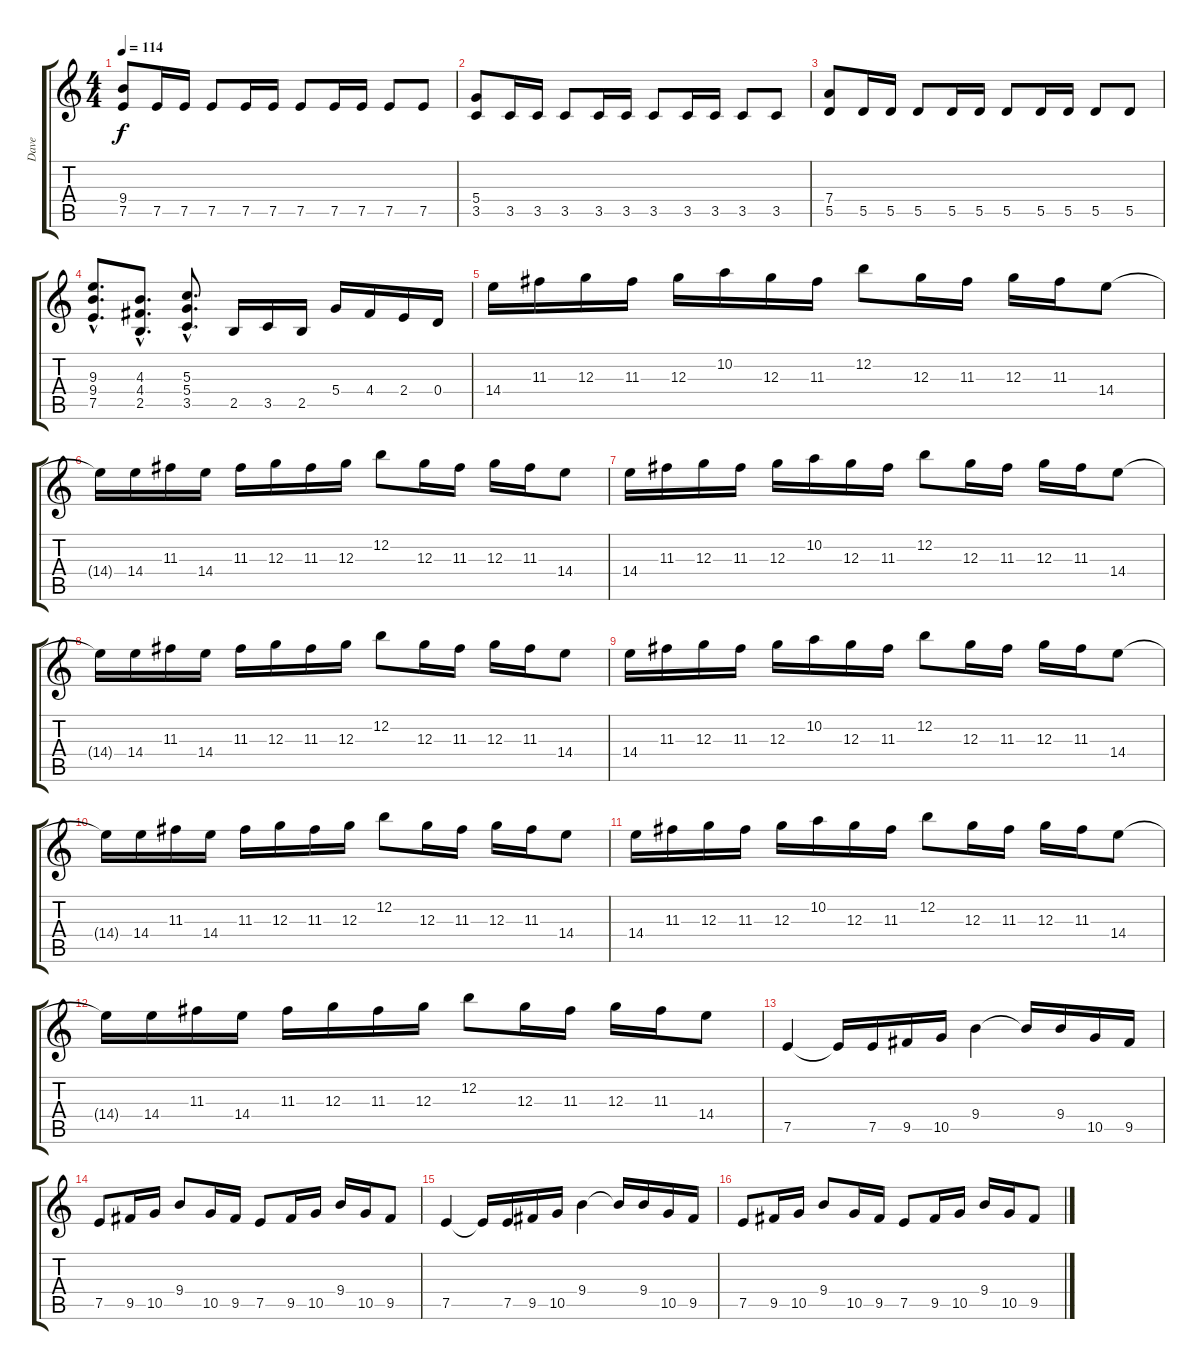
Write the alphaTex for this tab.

\track ("Dave" "Dave") {instrument distortionguitar}
\staff {score tabs}
\tuning (E4 B3 G3 D3 A2 E2) {hide}
\ts (4 4)
\tempo 114
\clef g2
\ks c
(9.4 7.5).8{dy f} 7.5.16 7.5.16 7.5.8 7.5.16 7.5.16 7.5.8 7.5.16 7.5.16 7.5.8 7.5.8 |
(5.4 3.5).8 3.5.16 3.5.16 3.5.8 3.5.16 3.5.16 3.5.8 3.5.16 3.5.16 3.5.8 3.5.8 |
(7.4 5.5).8 5.5.16 5.5.16 5.5.8 5.5.16 5.5.16 5.5.8 5.5.16 5.5.16 5.5.8 5.5.8 |
(9.3{hac} 9.4{hac} 7.5{hac}).8{d} (4.3{hac} 4.4{hac} 2.5{hac}).8{d} (5.3{hac} 5.4{hac} 3.5{hac}).8{d} 2.5.16 3.5.16 2.5.16 5.4.16 4.4.16 2.4.16 0.4.16 |
14.4.16 11.3.16 12.3.16 11.3.16 12.3.16 10.2.16 12.3.16 11.3.16 12.2.8 12.3.16 11.3.16 12.3.16 11.3.16 14.4.8 |
14.4{t}.16 14.4.16 11.3.16 14.4.16 11.3.16 12.3.16 11.3.16 12.3.16 12.2.8 12.3.16 11.3.16 12.3.16 11.3.16 14.4.8 |
14.4.16 11.3.16 12.3.16 11.3.16 12.3.16 10.2.16 12.3.16 11.3.16 12.2.8 12.3.16 11.3.16 12.3.16 11.3.16 14.4.8 |
14.4{t}.16 14.4.16 11.3.16 14.4.16 11.3.16 12.3.16 11.3.16 12.3.16 12.2.8 12.3.16 11.3.16 12.3.16 11.3.16 14.4.8 |
14.4.16 11.3.16 12.3.16 11.3.16 12.3.16 10.2.16 12.3.16 11.3.16 12.2.8 12.3.16 11.3.16 12.3.16 11.3.16 14.4.8 |
14.4{t}.16 14.4.16 11.3.16 14.4.16 11.3.16 12.3.16 11.3.16 12.3.16 12.2.8 12.3.16 11.3.16 12.3.16 11.3.16 14.4.8 |
14.4.16 11.3.16 12.3.16 11.3.16 12.3.16 10.2.16 12.3.16 11.3.16 12.2.8 12.3.16 11.3.16 12.3.16 11.3.16 14.4.8 |
14.4{t}.16 14.4.16 11.3.16 14.4.16 11.3.16 12.3.16 11.3.16 12.3.16 12.2.8 12.3.16 11.3.16 12.3.16 11.3.16 14.4.8 |
7.5.4 7.5{t}.16 7.5.16 9.5.16 10.5.16 9.4.4 9.4{t}.16 9.4.16 10.5.16 9.5.16 |
7.5.8 9.5.16 10.5.16 9.4.8 10.5.16 9.5.16 7.5.8 9.5.16 10.5.16 9.4.16 10.5.16 9.5.8 |
7.5.4 7.5{t}.16 7.5.16 9.5.16 10.5.16 9.4.4 9.4{t}.16 9.4.16 10.5.16 9.5.16 |
7.5.8 9.5.16 10.5.16 9.4.8 10.5.16 9.5.16 7.5.8 9.5.16 10.5.16 9.4.16 10.5.16 9.5.8
